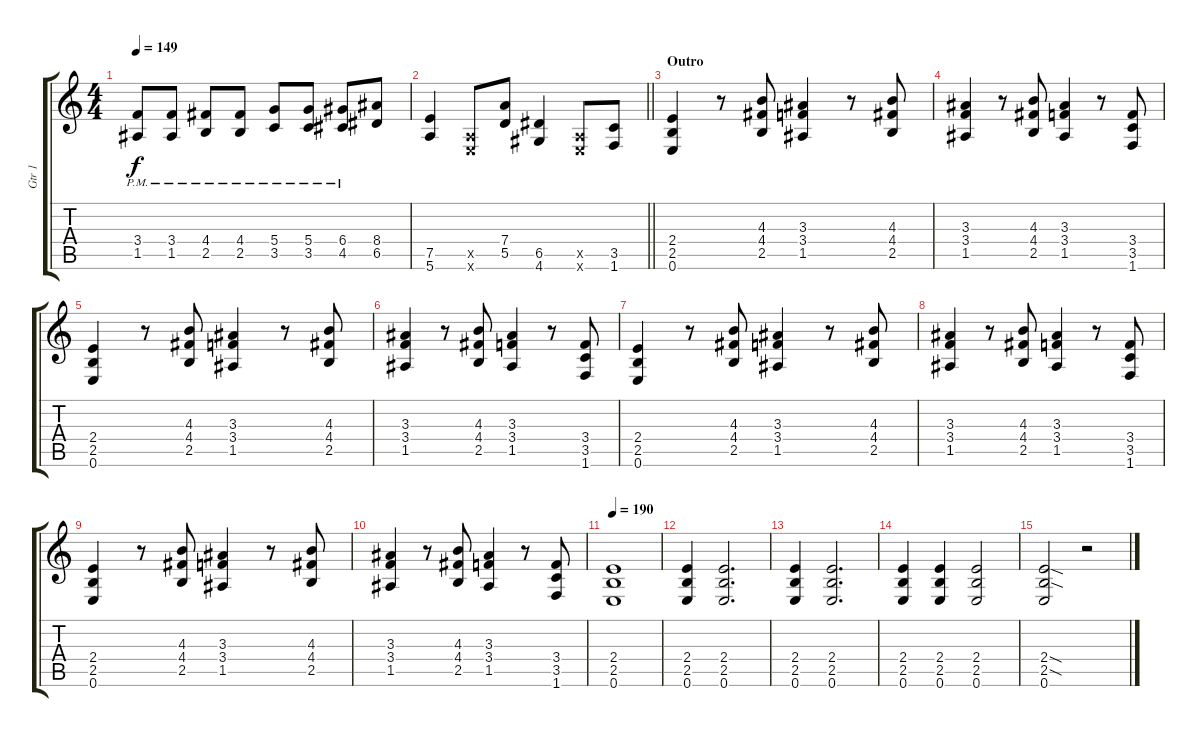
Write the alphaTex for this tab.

\track ("Gtr 1" "Gtr 1") {instrument acousticguitarsteel}
\staff {score tabs}
\tuning (E4 B3 G3 D3 A2 E2) {hide}
\ts (4 4)
\tempo 149
\clef g2
\ks c
(3.4{pm} 1.5{pm}).8{dy f} (3.4{pm} 1.5{pm}).8 (4.4{pm} 2.5{pm}).8 (4.4{pm} 2.5{pm}).8 (5.4{pm} 3.5{pm}).8 (5.4{pm} 3.5{pm}).8 (6.4{pm} 4.5{pm}).8 (8.4 6.5).8 |
\barLineRight lightlight
(7.5 5.6).4 (0.5{x} 0.6{x}).8 (7.4 5.5).8 (6.5 4.6).4 (0.5{x} 0.6{x}).8 (3.5 1.6).8 |
\section ("" "Outro")
(2.4 2.5 0.6).4 r.8 (4.3 4.4 2.5).8 (3.3 3.4 1.5).4 r.8 (4.3 4.4 2.5).8 |
(3.3 3.4 1.5).4 r.8 (4.3 4.4 2.5).8 (3.3 3.4 1.5).4 r.8 (3.4 3.5 1.6).8 |
(2.4 2.5 0.6).4 r.8 (4.3 4.4 2.5).8 (3.3 3.4 1.5).4 r.8 (4.3 4.4 2.5).8 |
(3.3 3.4 1.5).4 r.8 (4.3 4.4 2.5).8 (3.3 3.4 1.5).4 r.8 (3.4 3.5 1.6).8 |
(2.4 2.5 0.6).4 r.8 (4.3 4.4 2.5).8 (3.3 3.4 1.5).4 r.8 (4.3 4.4 2.5).8 |
(3.3 3.4 1.5).4 r.8 (4.3 4.4 2.5).8 (3.3 3.4 1.5).4 r.8 (3.4 3.5 1.6).8 |
(2.4 2.5 0.6).4 r.8 (4.3 4.4 2.5).8 (3.3 3.4 1.5).4 r.8 (4.3 4.4 2.5).8 |
(3.3 3.4 1.5).4 r.8 (4.3 4.4 2.5).8 (3.3 3.4 1.5).4 r.8 (3.4 3.5 1.6).8 |
\tempo 190
(2.4 2.5 0.6).1 |
(2.4 2.5 0.6).4 (2.4 2.5 0.6).2{d} |
(2.4 2.5 0.6).4 (2.4 2.5 0.6).2{d} |
(2.4 2.5 0.6).4 (2.4 2.5 0.6).4 (2.4 2.5 0.6).2 |
(2.4{sod} 2.5{sod} 0.6).2 r.2
